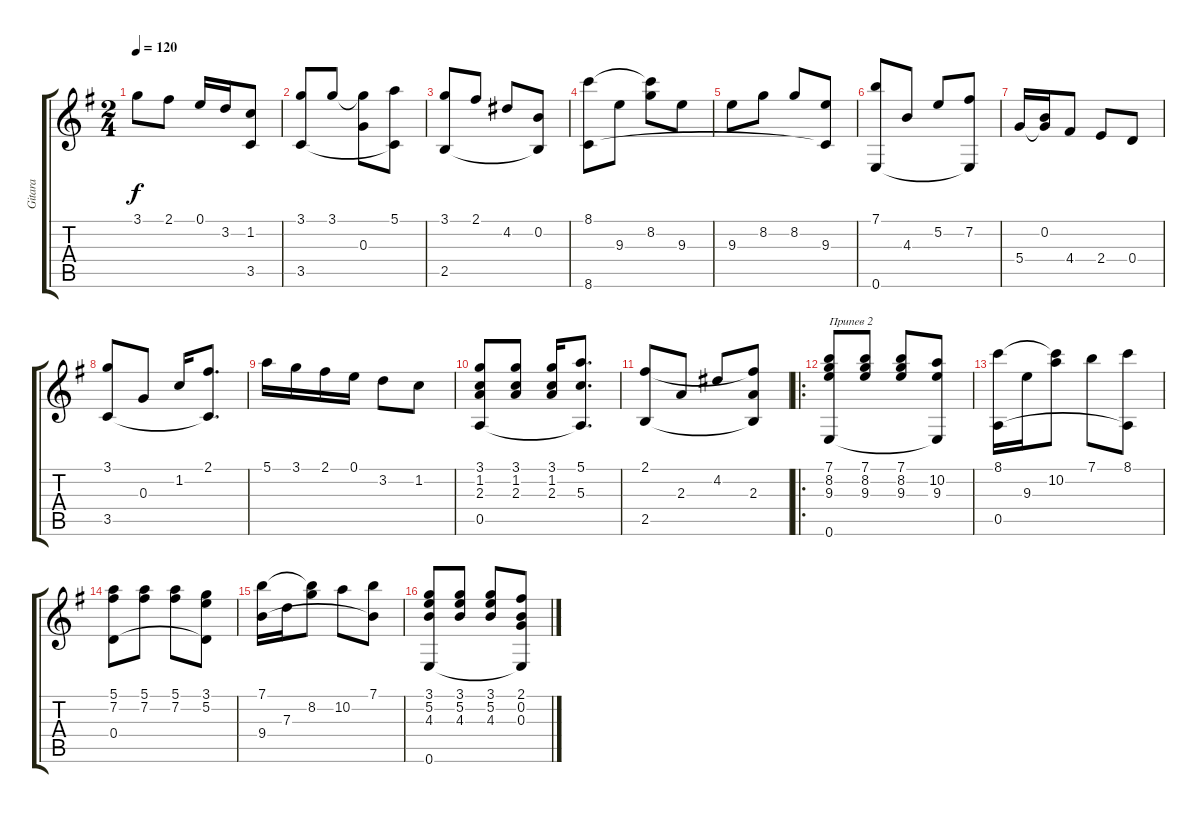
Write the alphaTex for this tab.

\track ("Gitara" "Gitara") {instrument acousticguitarnylon}
\staff {score tabs}
\tuning (E4 B3 G3 D3 A2 E2) {hide}
\ts (2 4)
\tempo 120
\clef g2
\ks eminor
3.1{t}.8{dy f} 2.1.8 0.1.16 3.2.16 (1.2 3.5{t}).8 |
(3.1 3.5).8 3.1.8 (3.1{t} 0.3).8 (5.1 3.5{t}).8 |
(3.1 2.5).8 2.1.8 4.2.8 (0.2 2.5{t}).8 |
(8.1 8.6).8 9.3.8 (8.1{t} 8.2).8 9.3.8 |
9.3.8 8.2.8 8.2.8 (9.3 8.6{t}).8 |
(7.1 0.6).8 4.3.8 5.2.8 (7.2 0.6{t}).8 |
5.4.16 (0.2 5.4{t}).16 4.4.8 2.4.8 0.4.8 |
(3.1 3.5).8 0.3.8 1.2.16 (2.1 3.5{t}).8{d} |
5.1.16 3.1.16 2.1.16 0.1.16 3.2.8 1.2.8 |
(3.1 1.2 2.3 0.5).8 (3.1 1.2 2.3).8 (3.1 1.2 2.3).16 (5.1 5.3 0.5{t}).8{d} |
(2.1 2.5).8 2.3.8 4.2.8 (2.1{t} 2.3 2.5{t}).8 |
\ro
(7.1 8.2 9.3 0.6).8{txt "Припев 2"} (7.1 8.2 9.3).8 (7.1 8.2 9.3).8 (10.2 9.3 0.6{t}).8 |
(8.1 0.5).16 9.3.16 (8.1{t} 10.2).8 7.1.8 (8.1 0.5{t}).8 |
(5.1 7.2 0.4).8 (5.1 7.2).8 (5.1 7.2).8 (3.1 5.2 0.4{t}).8 |
(7.1 9.4).16 7.3.16 (7.1{t} 8.2).8 10.2.8 (7.1 9.4{t}).8 |
(3.1 5.2 4.3 0.6).8 (3.1 5.2 4.3).8 (3.1 5.2 4.3).8 (2.1 0.2 0.3 0.6{t}).8
